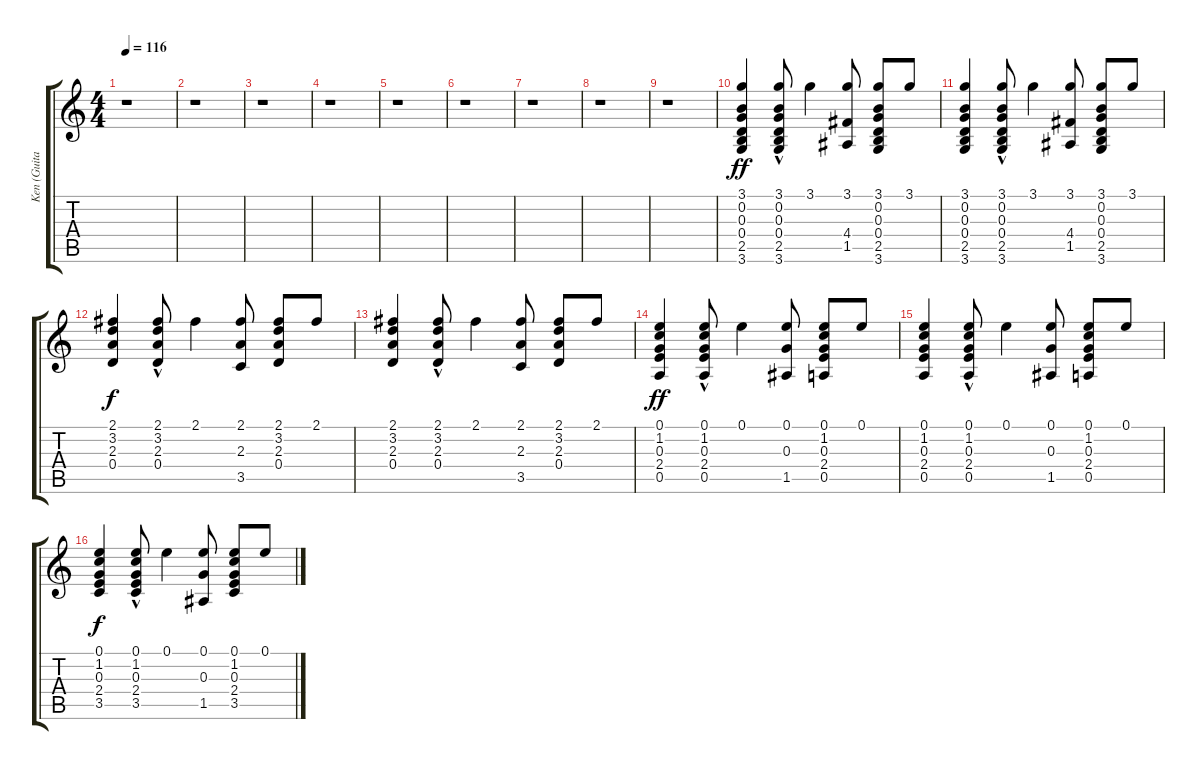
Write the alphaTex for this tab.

\track ("Ken (Guitar 2)" "Ken (Guita") {instrument distortionguitar}
\staff {score tabs}
\tuning (E4 B3 G3 D3 A2 E2) {hide}
\ts (4 4)
\tempo 116
\clef g2
\ks c
r.1{dy f} |
r.1 |
r.1 |
r.1 |
r.1 |
r.1 |
r.1 |
r.1 |
r.1 |
(3.1 0.2 0.3 0.4 2.5 3.6).4{dy ff} (3.1 0.2{hac} 0.3{hac} 0.4{hac} 2.5{hac} 3.6{hac}).8 3.1.4 (3.1 4.4 1.5).8 (3.1 0.2 0.3 0.4 2.5 3.6).8 3.1.8 |
(3.1 0.2 0.3 0.4 2.5 3.6).4 (3.1 0.2{hac} 0.3{hac} 0.4{hac} 2.5{hac} 3.6{hac}).8 3.1.4 (3.1 4.4 1.5).8 (3.1 0.2 0.3 0.4 2.5 3.6).8 3.1.8 |
(2.1 3.2 2.3 0.4).4{dy f} (2.1 3.2{hac} 2.3{hac} 0.4{hac}).8 2.1.4 (2.1 2.3 3.5).8 (2.1 3.2 2.3 0.4).8 2.1.8 |
(2.1 3.2 2.3 0.4).4 (2.1 3.2{hac} 2.3{hac} 0.4{hac}).8 2.1.4 (2.1 2.3 3.5).8 (2.1 3.2 2.3 0.4).8 2.1.8 |
(0.1 1.2 0.3 2.4 0.5).4{dy ff} (0.1 1.2{hac} 0.3{hac} 2.4{hac} 0.5{hac}).8 0.1.4 (0.1 0.3 1.5).8 (0.1 1.2 0.3 2.4 0.5).8 0.1.8 |
(0.1 1.2 0.3 2.4 0.5).4 (0.1 1.2{hac} 0.3{hac} 2.4{hac} 0.5{hac}).8 0.1.4 (0.1 0.3 1.5).8 (0.1 1.2 0.3 2.4 0.5).8 0.1.8 |
(0.1 1.2 0.3 2.4 3.5).4{dy f} (0.1 1.2{hac} 0.3{hac} 2.4{hac} 3.5{hac}).8 0.1.4 (0.1 0.3 1.5).8 (0.1 1.2 0.3 2.4 3.5).8 0.1.8
